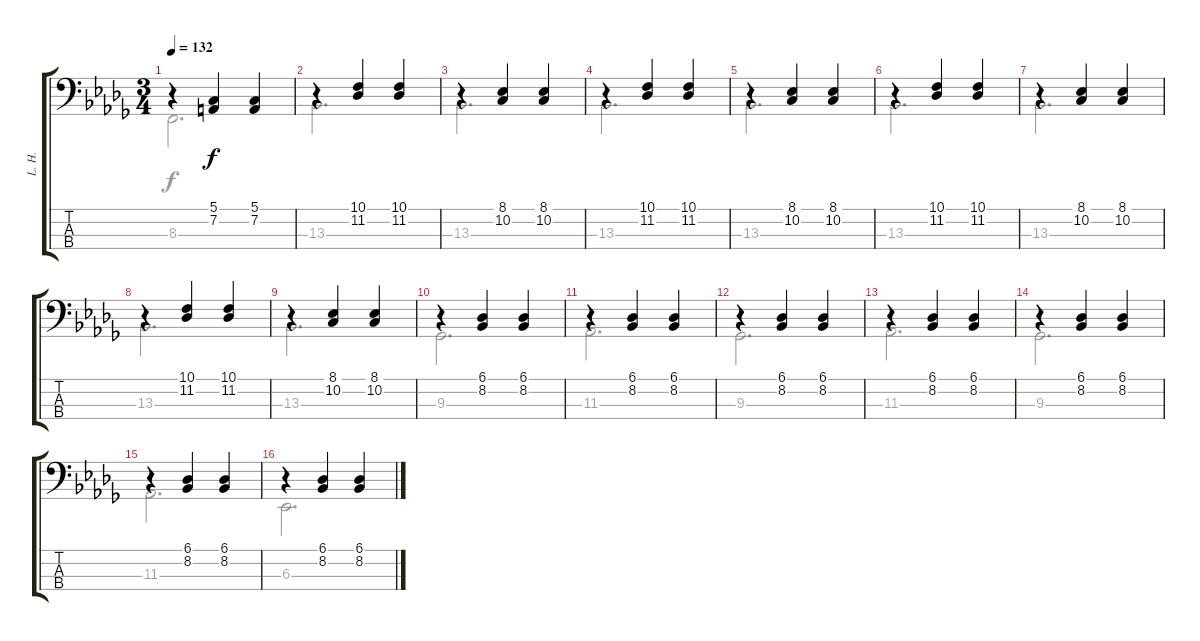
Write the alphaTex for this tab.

\track ("L. H." "L. H.") {instrument brightacousticpiano}
\staff {score tabs}
\tuning (G2 D2 A1 E1) {hide}
\voice
\ts (3 4)
\tempo 132
\clef f4
\ks db
r.4{dy f} (5.1 7.2).4 (5.1 7.2).4 |
r.4 (10.1 11.2).4 (10.1 11.2).4 |
r.4 (8.1 10.2).4 (8.1 10.2).4 |
r.4 (10.1 11.2).4 (10.1 11.2).4 |
r.4 (8.1 10.2).4 (8.1 10.2).4 |
r.4 (10.1 11.2).4 (10.1 11.2).4 |
r.4 (8.1 10.2).4 (8.1 10.2).4 |
r.4 (10.1 11.2).4 (10.1 11.2).4 |
r.4 (8.1 10.2).4 (8.1 10.2).4 |
r.4 (6.1 8.2).4 (6.1 8.2).4 |
r.4 (6.1 8.2).4 (6.1 8.2).4 |
r.4 (6.1 8.2).4 (6.1 8.2).4 |
r.4 (6.1 8.2).4 (6.1 8.2).4 |
r.4 (6.1 8.2).4 (6.1 8.2).4 |
r.4 (6.1 8.2).4 (6.1 8.2).4 |
r.4 (6.1 8.2).4 (6.1 8.2).4
\voice
\clef f4
\ottava regular
\simile none
\ks db
8.3.2{d dy f} |
13.3.2{d} |
13.3.2{d} |
13.3.2{d} |
13.3.2{d} |
13.3.2{d} |
13.3.2{d} |
13.3.2{d} |
13.3.2{d} |
9.3.2{d} |
11.3.2{d} |
9.3.2{d} |
11.3.2{d} |
9.3.2{d} |
11.3.2{d} |
6.3.2{d}
